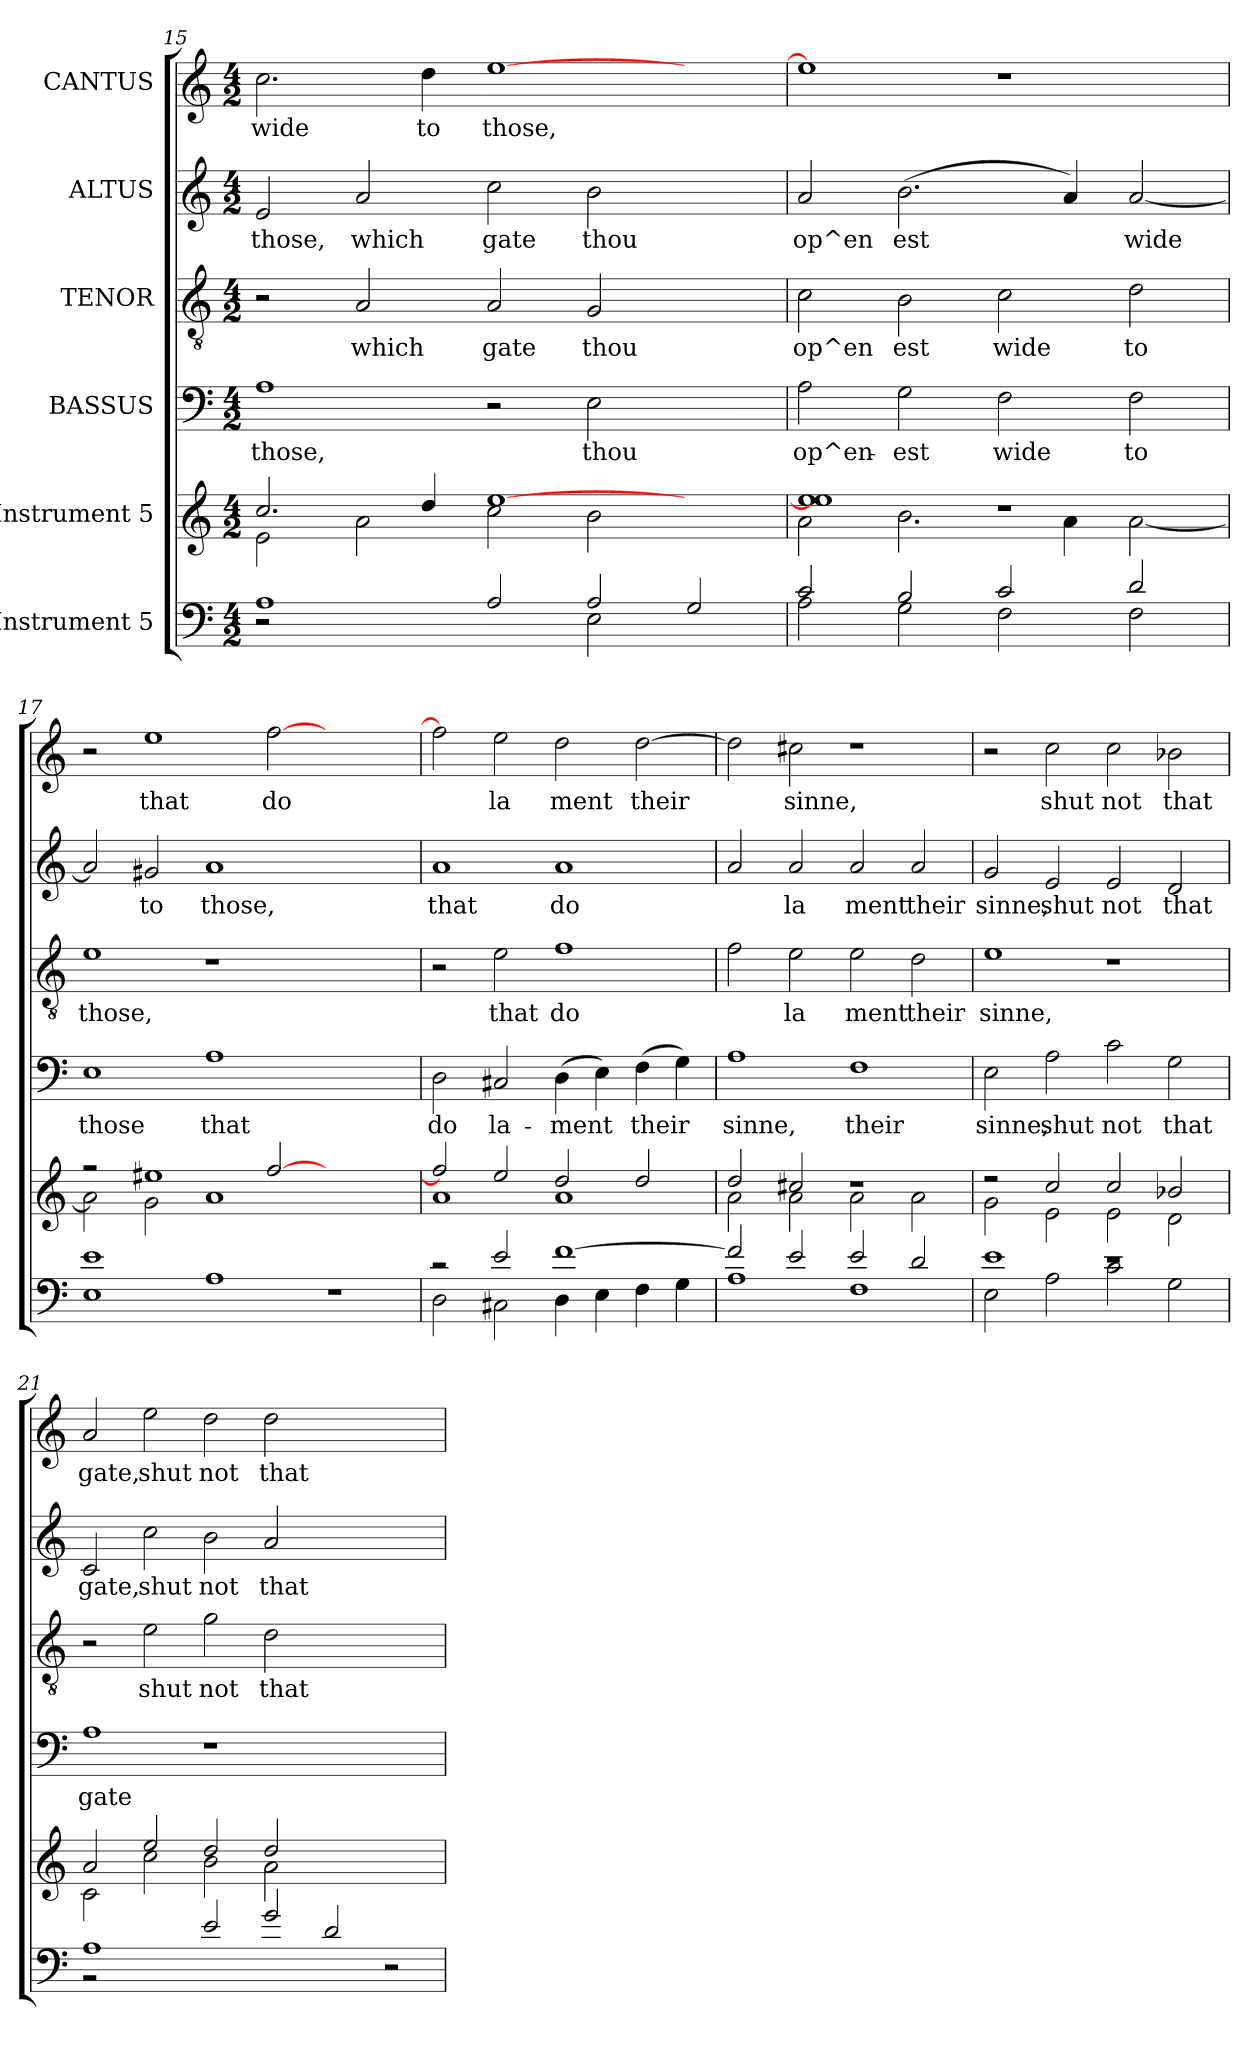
**kern	**kern	**kern	**text	**kern	**text	**kern	**text	**kern	**text
*part6	*part5	*part4	*part4	*part3	*part3	*part2	*part2	*part1	*part1
*staff6	*staff5	*staff4	*staff4	*staff3	*staff3	*staff2	*staff2	*staff1	*staff1
*I"Instrument 5	*I"Instrument 5	*I"BASSUS	*	*I"TENOR	*	*I"ALTUS	*	*I"CANTUS	*
!!LO:PB:g=z
*clefF4	*clefG2	*clefF4	*	*clefGv2	*	*clefG2	*	*clefG2	*
*k[]	*k[]	*k[]	*	*k[]	*	*k[]	*	*k[]	*
*C:	*C:	*C:	*	*C:	*	*C:	*	*C:	*
*M4/2	*M4/2	*M4/2	*	*M4/2	*	*M4/2	*	*M4/2	*
=15	=15	=15	=15	=15	=15	=15	=15	=15	=15
*^	*^	*	*	*	*	*	*	*	*
*	*^	*	*	*	*	*	*	*	*	*	*
!	!	!	!	!	!	!LO:LY:b:cj	!	!	!	!LO:LY:b:cj	!	!LO:LY:b:cj
1A	2r	2r	2.cc/	2e\	1A	those,	2r	.	2e/	those,	2.cc\	wide
!	!	!	!	!	!	!	!	!LO:LY:b:cj	!	!LO:LY:b:cj	!	!
.	0ryy	1ryy	.	2a\	.	.	2A/	which	2a/	which	.	.
!	!	!	!	!	!	!	!	!	!	!	!	!LO:LY:b:cj
.	.	.	4dd/	.	.	.	.	.	.	.	4dd\	to
!	!	!	!	!	!	!	!	!LO:LY:b:cj	!	!LO:LY:b:cj	!	!LO:LY:b:cj
2A/	.	.	[>1ee	2cc\	2r	.	2A/	gate	2cc\	gate	[>1ee	those,
!	!	!	!	!	!	!LO:LY:b:cj	!	!LO:LY:b:cj	!	!LO:LY:b:cj	!	!
2A/	.	2E\	.	2b\	2E\	thou	2G/	thou	2b\	thou	.	.
2G/	.	2ryy	2ryy	2ryy	2ryy	.	2ryy	.	2ryy	.	2ryy	.
=16	=16	=16	=16	=16	=16	=16	=16	=16	=16	=16	=16	=16
!	!	!	!	!	!	!LO:LY:b:cj	!	!LO:LY:b:cj	!	!LO:LY:b:cj	!	!LO:LY:b:cj
*	*v	*v	*	*	*	*	*	*	*	*	*	*
2c/	2A\	1ee 1ee]	2a\	2A\	op^en-	2c\	op^en	2a/	op^en	1ee]	.
!	!	!	!	!	!LO:LY:b:cj	!	!LO:LY:b:cj	!	!LO:LY:b:cj	!	!
2B/	2G\	.	2.b\	2G\	-est	2B\	est	(>2.b\	est	.	.
!	!	!	!	!	!LO:LY:b:cj	!	!LO:LY:b:cj	!	!	!	!
2c/	2F\	1r	.	2F\	wide	2c\	wide	.	.	1r	.
!	!	!	!	!	!	!	!	!	!LO:LY:b:cj	!	!
.	.	.	4a\	.	.	.	.	4a/)	.	.	.
!	!	!	!	!	!LO:LY:b:cj	!	!LO:LY:b:cj	!	!LO:LY:b:cj	!	!
2d/	2F\	.	[<2a\	2F\	to	2d\	to	[<2a/	wide	.	.
=17	=17	=17	=17	=17	=17	=17	=17	=17	=17	=17	=17
!	!	!	!	!	!LO:LY:b:cj	!	!LO:LY:b:cj	!	!LO:LY:b:cj	!	!
*v	*v	*	*	*	*	*	*	*	*	*	*
1E 1e	2r	2a\]	1E	those	1e	those,	2a/]	.	2r	.
!	!	!	!	!	!	!	!	!LO:LY:b:cj	!	!LO:LY:b:cj
.	1ee#	2g\	.	.	.	.	2g#/	to	1ee	that
!	!	!	!	!LO:LY:b:cj	!	!	!	!LO:LY:b:cj	!	!
1A	.	1a	1A	that	1r	.	1a	those,	.	.
!	!	!	!	!	!	!	!	!	!	!LO:LY:b:cj
.	[>2ff/	.	.	.	.	.	.	.	[>2ff\	do
1r	1ryy	1ryy	1ryy	.	1ryy	.	1ryy	.	1ryy	.
=18	=18	=18	=18	=18	=18	=18	=18	=18	=18	=18
*^	*	*	*	*	*	*	*	*	*	*
!	!	!	!	!	!LO:LY:b:cj	!	!	!	!LO:LY:b:cj	!	!LO:LY:b:cj
2r	2D\	2ff/]	1a	2D\	do	2r	.	1a	that	2ff\]	.
!	!	!	!	!	!LO:LY:b:cj	!	!LO:LY:b:cj	!	!	!	!LO:LY:b:cj
2e/	2C#X\	2ee/	.	2C#X/	la-	2e\	that	.	.	2ee\	la
!	!	!	!	!	!LO:LY:b:cj	!	!LO:LY:b:cj	!	!LO:LY:b:cj	!	!LO:LY:b:cj
[>1f	4D\	2dd/	1a	(>4D\	-ment	1f	do	1a	do	2dd\	ment
!	!	!	!	!	!LO:LY:b:cj	!	!	!	!	!	!
.	4E\	.	.	4E\)	.	.	.	.	.	.	.
!	!	!	!	!	!LO:LY:b:cj	!	!	!	!	!	!LO:LY:b:cj
.	4F\	2dd/	.	(>4F\	their	.	.	.	.	[>2dd\	their
!	!	!	!	!	!LO:LY:b:cj	!	!	!	!	!	!
.	4G\	.	.	4G\)	.	.	.	.	.	.	.
!!LO:PB:g=z
=19	=19	=19	=19	=19	=19	=19	=19	=19	=19	=19	=19
!	!	!	!	!	!LO:LY:b:cj	!	!LO:LY:b:cj	!	!LO:LY:b:cj	!	!LO:LY:b:cj
2f/]	1A	2dd/	2a\	1A	sinne,	2f\	.	2a/	.	2dd\]	.
!	!	!	!	!	!	!	!LO:LY:b:cj	!	!LO:LY:b:cj	!	!LO:LY:b:cj
2e/	.	2cc#X/	2a\	.	.	2e\	la	2a/	la	2cc#X\	sinne,
!	!	!	!	!	!LO:LY:b:cj	!	!LO:LY:b:cj	!	!LO:LY:b:cj	!	!
2e/	1F	1r	2a\	1F	their	2e\	ment	2a/	ment	1r	.
!	!	!	!	!	!	!	!LO:LY:b:cj	!	!LO:LY:b:cj	!	!
2d/	.	.	2a\	.	.	2d\	their	2a/	their	.	.
=20	=20	=20	=20	=20	=20	=20	=20	=20	=20	=20	=20
!	!	!	!	!	!LO:LY:b:cj	!	!LO:LY:b:cj	!	!LO:LY:b:cj	!	!
1e	2E\	2r	2g\	2E\	sinne,	1e	sinne,	2g/	sinne,	2r	.
!	!	!	!	!	!LO:LY:b:cj	!	!	!	!LO:LY:b:cj	!	!LO:LY:b:cj
.	2A\	2cc/	2e\	2A\	shut	.	.	2e/	shut	2cc\	shut
!	!	!	!	!	!LO:LY:b:cj	!	!	!	!LO:LY:b:cj	!	!LO:LY:b:cj
1r	2c\	2cc/	2e\	2c\	not	1r	.	2e/	not	2cc\	not
!	!	!	!	!	!LO:LY:b:cj	!	!	!	!LO:LY:b:cj	!	!LO:LY:b:cj
.	2G\	2b-X/	2d\	2G\	that	.	.	2d/	that	2b-X\	that
=21	=21	=21	=21	=21	=21	=21	=21	=21	=21	=21	=21
!	!	!	!	!	!LO:LY:b:cj	!	!	!	!LO:LY:b:cj	!	!LO:LY:b:cj
1A	2r	2a/	2c\	1A	gate	2r	.	2c/	gate,	2a/	gate,
!	!	!	!	!	!	!	!LO:LY:b:cj	!	!LO:LY:b:cj	!	!LO:LY:b:cj
.	1ryy	2ee/	2cc\	.	.	2e\	shut	2cc\	shut	2ee\	shut
!	!	!	!	!	!	!	!LO:LY:b:cj	!	!LO:LY:b:cj	!	!LO:LY:b:cj
2e/	.	2dd/	2b\	1r	.	2g\	not	2b\	not	2dd\	not
!	!	!	!	!	!	!	!LO:LY:b:cj	!	!LO:LY:b:cj	!	!LO:LY:b:cj
2g/	1.ryy	2dd/	2a\	.	.	2d\	that	2a/	that	2dd\	that
2d/	.	1ryy	1ryy	1ryy	.	1ryy	.	1ryy	.	1ryy	.
2r	.	.	.	.	.	.	.	.	.	.	.
*v	*v	*	*	*	*	*	*	*	*	*	*
*	*v	*v	*	*	*	*	*	*	*	*
=	=	=	=	=	=	=	=	=	=
*-	*-	*-	*-	*-	*-	*-	*-	*-	*-
